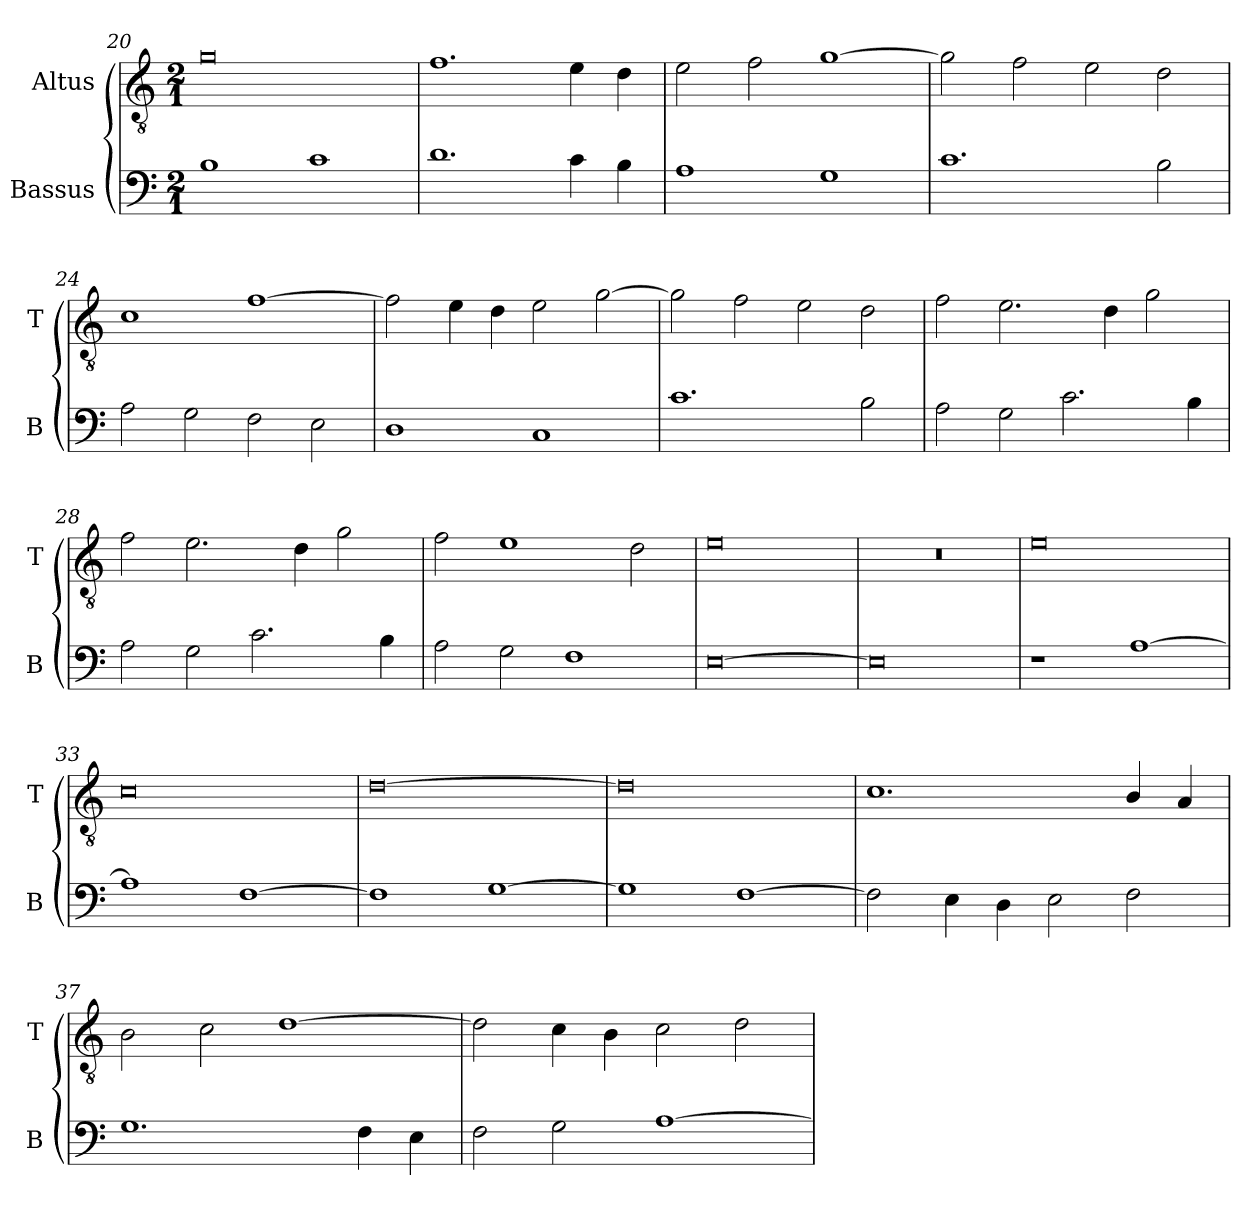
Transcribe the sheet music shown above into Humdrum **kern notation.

**kern	**kern
*part2	*part1
*staff2	*staff1
*I"Bassus	*I"Altus
*I'B	*I'T
*clefF4	*clefGv2
*	*ITrd7c12
*k[]	*k[]
*M2/1	*M2/1
=20	=20
1B	0G
1c	.
!!LO:PB:g=z
=21	=21
1.d	1.F
4c\	4E\
4B\	4D\
=22	=22
1A	2E\
.	2F\
1G	[1G
=23	=23
1.c	2G\]
.	2F\
.	2E\
2B\	2D\
=24	=24
2A\	1C
2G\	.
2F\	[1F
2E\	.
!!LO:LB:g=z
=25	=25
1D	2F\]
.	4E\
.	4D\
1C	2E\
.	[2G\
=26	=26
1.c	2G\]
.	2F\
.	2E\
2B\	2D\
=27	=27
2A\	2F\
2G\	2.E\
2.c\	.
.	4D\
.	2G\
4B\	.
!!LO:LB:g=z
=28	=28
2A\	2F\
2G\	2.E\
2.c\	.
.	4D\
.	2G\
4B\	.
=29	=29
2A\	2F\
2G\	1E
1F	.
.	2D\
=30	=30
[0E	0E
=31	=31
0E]	0r
=32	=32
1r	0E
[1A	.
!!LO:LB:g=z
=33	=33
1A]	0C
[1F	.
=34	=34
1F]	[0D
[1G	.
=35	=35
1G]	0D]
[1F	.
=36	=36
2F\]	1.C
4E\	.
4D\	.
2E\	.
2F\	4BB/
.	4AA/
!!LO:LB:g=z
=37	=37
1.G	2BB\
.	2C\
.	[1D
4F\	.
4E\	.
=38	=38
2F\	2D\]
2G\	4C\
.	4BB\
[1A	2C\
.	2D\
=	=
*-	*-
